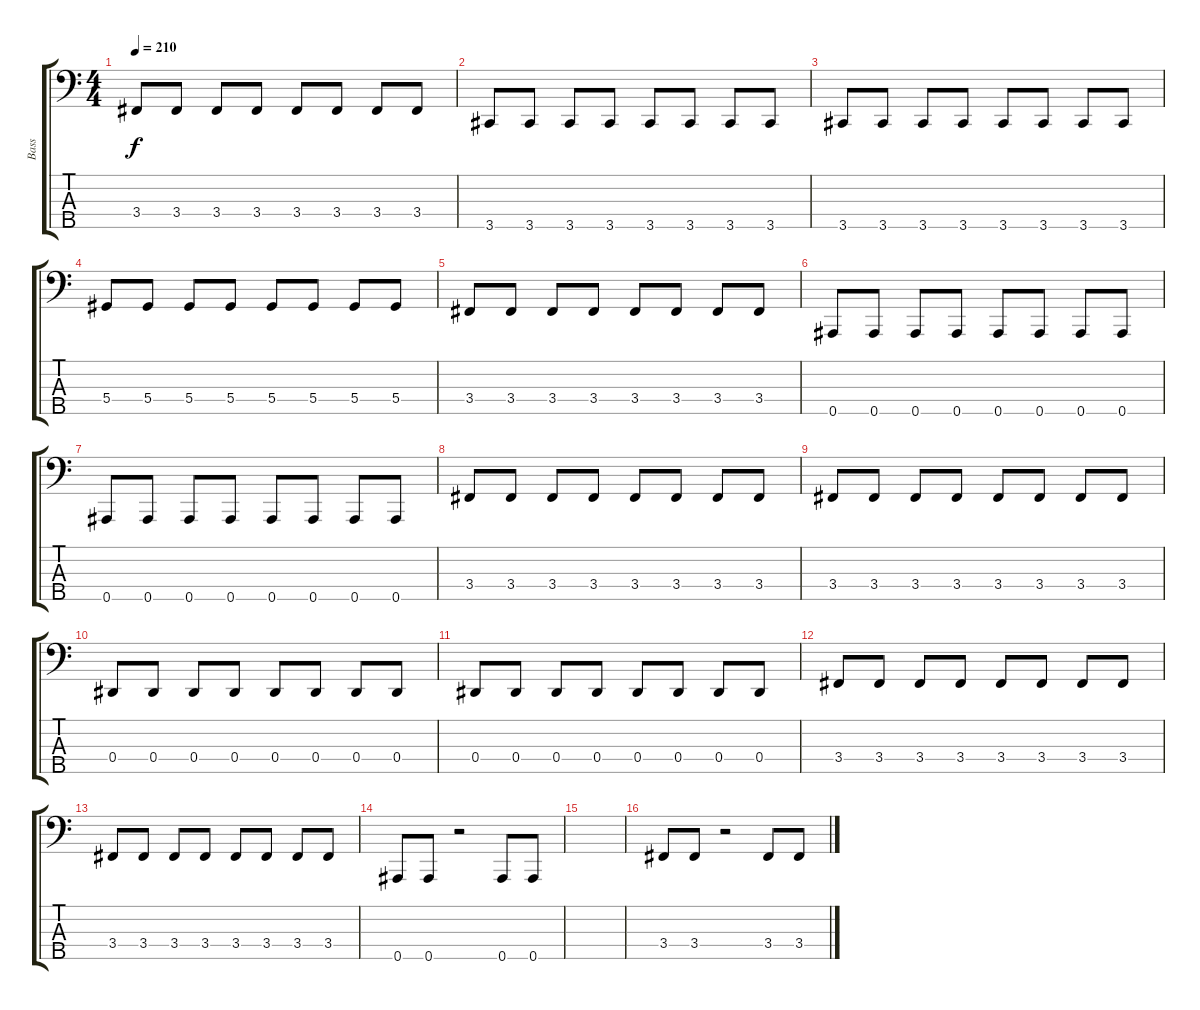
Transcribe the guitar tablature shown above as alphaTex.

\track ("Bass" "Bass") {instrument electricbassfinger}
\staff {score tabs}
\tuning (Gb2 Db2 Ab1 Eb1 Bb0) {hide}
\ts (4 4)
\tempo 210
\clef f4
\ks c
3.4.8{dy f} 3.4.8 3.4.8 3.4.8 3.4.8 3.4.8 3.4.8 3.4.8 |
3.5.8 3.5.8 3.5.8 3.5.8 3.5.8 3.5.8 3.5.8 3.5.8 |
3.5.8 3.5.8 3.5.8 3.5.8 3.5.8 3.5.8 3.5.8 3.5.8 |
5.4.8 5.4.8 5.4.8 5.4.8 5.4.8 5.4.8 5.4.8 5.4.8 |
3.4.8 3.4.8 3.4.8 3.4.8 3.4.8 3.4.8 3.4.8 3.4.8 |
0.5.8 0.5.8 0.5.8 0.5.8 0.5.8 0.5.8 0.5.8 0.5.8 |
0.5.8 0.5.8 0.5.8 0.5.8 0.5.8 0.5.8 0.5.8 0.5.8 |
3.4.8 3.4.8 3.4.8 3.4.8 3.4.8 3.4.8 3.4.8 3.4.8 |
3.4.8 3.4.8 3.4.8 3.4.8 3.4.8 3.4.8 3.4.8 3.4.8 |
0.4.8 0.4.8 0.4.8 0.4.8 0.4.8 0.4.8 0.4.8 0.4.8 |
0.4.8 0.4.8 0.4.8 0.4.8 0.4.8 0.4.8 0.4.8 0.4.8 |
3.4.8 3.4.8 3.4.8 3.4.8 3.4.8 3.4.8 3.4.8 3.4.8 |
3.4.8 3.4.8 3.4.8 3.4.8 3.4.8 3.4.8 3.4.8 3.4.8 |
0.5.8 0.5.8 r.2 0.5.8 0.5.8 |
|
3.4.8 3.4.8 r.2 3.4.8 3.4.8
